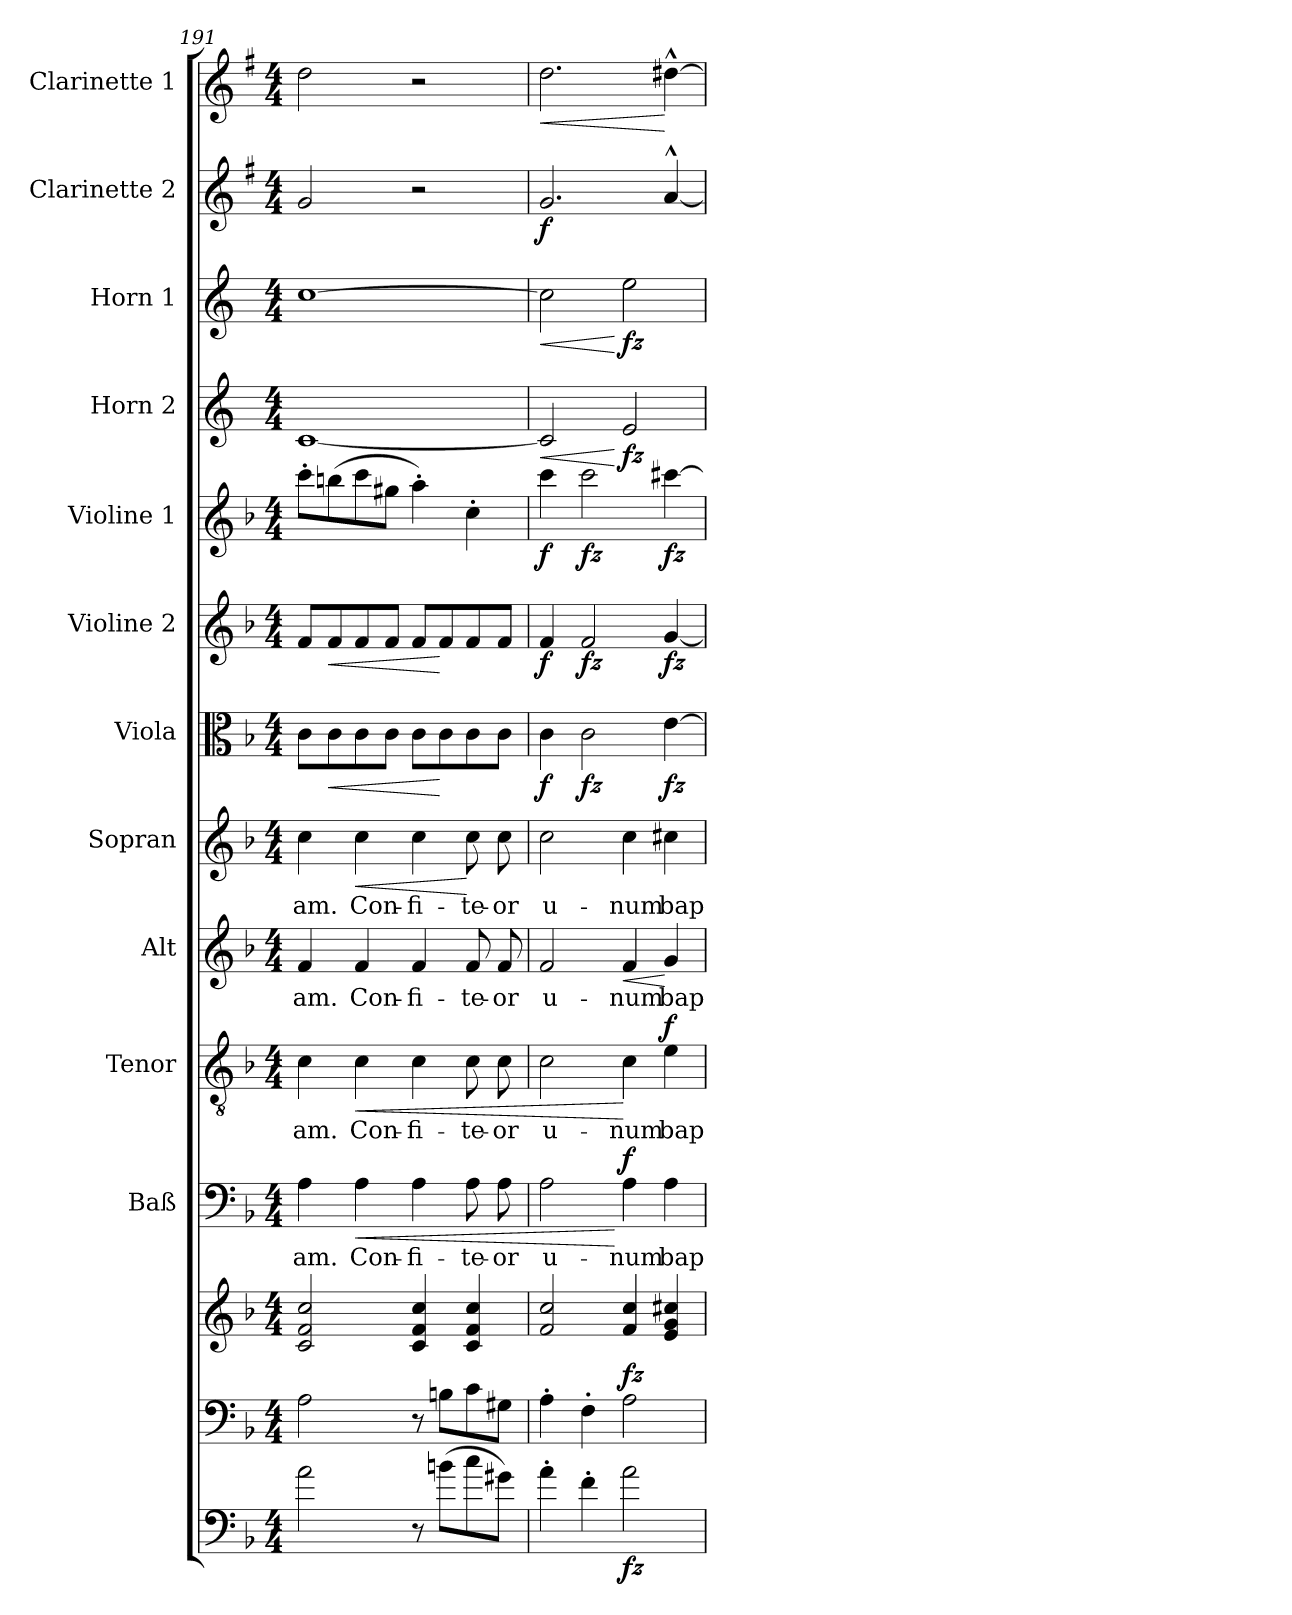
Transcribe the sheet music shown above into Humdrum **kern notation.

**kern	**dynam	**kern	**kern	**dynam	**kern	**text	**dynam	**kern	**text	**dynam	**kern	**text	**dynam	**kern	**text	**dynam	**kern	**dynam	**kern	**dynam	**kern	**dynam	**kern	**dynam	**kern	**dynam	**kern	**dynam	**kern	**dynam
*part13	*part13	*part12	*part12	*part12	*part11	*part11	*part11	*part10	*part10	*part10	*part9	*part9	*part9	*part8	*part8	*part8	*part7	*part7	*part6	*part6	*part5	*part5	*part4	*part4	*part3	*part3	*part2	*part2	*part1	*part1
*staff14	*staff14	*staff13	*staff12	*staff12/13	*staff11	*staff11	*staff11	*staff10	*staff10	*staff10	*staff9	*staff9	*staff9	*staff8	*staff8	*staff8	*staff7	*staff7	*staff6	*staff6	*staff5	*staff5	*staff4	*staff4	*staff3	*staff3	*staff2	*staff2	*staff1	*staff1
*	*	*	*	*	*I"Baß	*	*	*I"Tenor	*	*	*I"Alt	*	*	*I"Sopran	*	*	*I"Viola	*	*I"Violine 2	*	*I"Violine 1	*	*I"Horn 2	*	*I"Horn 1	*	*I"Clarinette 2	*	*I"Clarinette 1	*
*	*	*	*	*	*I'Baß	*	*	*I'Ten	*	*	*I'Alt	*	*	*I'Sop	*	*	*I'Vla.	*	*I'Vln. 2	*	*I'Vln. 1	*	*I'Hrn. 2	*	*I'Hrn. 1	*	*	*	*	*
*clefF4	*	*clefF4	*clefG2	*	*clefF4	*	*	*clefGv2	*	*	*clefG2	*	*	*clefG2	*	*	*clefC3	*	*clefG2	*	*clefG2	*	*clefG2	*	*clefG2	*	*clefG2	*	*clefG2	*
*ITrd7c12	*	*	*	*	*	*	*	*	*	*	*	*	*	*	*	*	*	*	*	*	*	*	*ITrd4c7	*	*ITrd4c7	*	*ITrd1c2	*	*ITrd1c2	*
*k[b-]	*	*k[b-]	*k[b-]	*	*k[b-]	*	*	*k[b-]	*	*	*k[b-]	*	*	*k[b-]	*	*	*k[b-]	*	*k[b-]	*	*k[b-]	*	*k[b-]	*	*k[b-]	*	*k[b-]	*	*k[b-]	*
*F:	*	*F:	*F:	*	*F:	*	*	*F:	*	*	*F:	*	*	*F:	*	*	*F:	*	*F:	*	*F:	*	*F:	*	*F:	*	*F:	*	*F:	*
*M4/4	*	*M4/4	*M4/4	*	*M4/4	*	*	*M4/4	*	*	*M4/4	*	*	*M4/4	*	*	*M4/4	*	*M4/4	*	*M4/4	*	*M4/4	*	*M4/4	*	*M4/4	*	*M4/4	*
=191	=191	=191	=191	=191	=191	=191	=191	=191	=191	=191	=191	=191	=191	=191	=191	=191	=191	=191	=191	=191	=191	=191	=191	=191	=191	=191	=191	=191	=191	=191
!	!	!	!	!	!	!LO:LY:b	!	!	!LO:LY:b	!	!	!LO:LY:b	!	!	!LO:LY:b	!	!	!	!	!	!	!	!	!	!	!	!	!	!	!
2A\	.	2A\	2c/ 2f/ 2cc/	.	4A\	-am.	.	4c\	-am.	.	4f/	-am.	.	4cc\	-am.	.	8c\L	.	8f/L	.	8ccc'>\L	.	[1F	.	[1f	.	2f/	.	2cc\	.
!	!	!	!	!	!	!	!	!	!	!	!	!	!	!	!	!	!	!LO:HP:b	!	!LO:HP:b	!	!	!	!	!	!	!	!	!	!
.	.	.	.	.	.	.	.	.	.	.	.	.	.	.	.	.	8c\	<	8f/	<	(>8bbn\	.	.	.	.	.	.	.	.	.
!	!	!	!	!	!	!LO:LY:b	!LO:HP:b	!	!LO:LY:b	!LO:HP:b	!	!LO:LY:b	!	!	!LO:LY:b	!LO:HP:b	!	!	!	!	!	!	!	!	!	!	!	!	!	!
.	.	.	.	.	4A\	Con-	<	4c\	Con-	<	4f/	Con-	.	4cc\	Con-	<	8c\	.	8f/	.	8ccc\	.	.	.	.	.	.	.	.	.
.	.	.	.	.	.	.	.	.	.	.	.	.	.	.	.	.	8c\J	.	8f/J	.	8gg#X\J	.	.	.	.	.	.	.	.	.
!	!	!	!	!	!	!LO:LY:b	!	!	!LO:LY:b	!	!	!LO:LY:b	!	!	!LO:LY:b	!	!	!	!	!	!	!	!	!	!	!	!	!	!	!
8r	.	8r	4c/ 4f/ 4cc/	.	4A\	-fi-	.	4c\	-fi-	.	4f/	-fi-	.	4cc\	-fi-	.	8c\L	.	8f/L	.	4aa'>\)	.	.	.	.	.	2r	.	2r	.
(>8Bn\L	.	8Bn\L	.	.	.	.	.	.	.	.	.	.	.	.	.	.	8c\	[	8f/	[	.	.	.	.	.	.	.	.	.	.
!	!	!	!	!	!	!LO:LY:b	!	!	!LO:LY:b	!	!	!LO:LY:b	!	!	!LO:LY:b	!	!	!	!	!	!	!	!	!	!	!	!	!	!	!
8c\	.	8c\	4c/ 4f/ 4cc/	.	8A\	-te-	.	8c\	-te-	.	8f/	-te-	.	8cc\	-te-	[	8c\	.	8f/	.	4cc'>\	.	.	.	.	.	.	.	.	.
!	!	!	!	!	!	!LO:LY:b	!	!	!LO:LY:b	!	!	!LO:LY:b	!	!	!LO:LY:b	!	!	!	!	!	!	!	!	!	!	!	!	!	!	!
8G#X\J)	.	8G#X\J	.	.	8A\	-or	.	8c\	-or	.	8f/	-or	.	8cc\	-or	.	8c\J	.	8f/J	.	.	.	.	.	.	.	.	.	.	.
=192	=192	=192	=192	=192	=192	=192	=192	=192	=192	=192	=192	=192	=192	=192	=192	=192	=192	=192	=192	=192	=192	=192	=192	=192	=192	=192	=192	=192	=192	=192
!	!	!	!	!	!	!LO:LY:b	!	!	!LO:LY:b	!	!	!LO:LY:b	!	!	!LO:LY:b	!	!	!LO:DY:b	!	!LO:DY:b	!	!LO:DY:b	!	!LO:HP:b	!	!LO:HP:b	!	!LO:DY:b	!	!LO:HP:b
4A'>\	.	4A'>\	2f/ 2cc/	.	2A\	u-	.	2c\	u-	.	2f/	u-	.	2cc\	u-	.	4c\	f	4f/	f	4ccc\	f	2F/]	<	2f\]	<	2.f/	f	2.cc\	<
!	!	!	!	!	!	!	!	!	!	!	!	!	!	!	!	!	!	!LO:DY:b	!	!LO:DY:b	!	!LO:DY:b	!	!	!	!	!	!	!	!
4F'>\	.	4F'>\	.	.	.	.	.	.	.	.	.	.	.	.	.	.	2c\	fz	2f/	fz	2ccc\	fz	.	.	.	.	.	.	.	.
!	!LO:DY:b	!	!	!LO:DY:a=2	!	!LO:LY:b	!LO:DY:n=1:a	!	!LO:LY:b	!	!	!LO:LY:b	!LO:HP:b	!	!LO:LY:b	!	!	!	!	!	!	!	!	!LO:DY:n=1:b	!	!LO:DY:n=1:b	!	!	!	!
2A\	fz	2A\	4f/ 4cc/	fz	4A\	-num	[ f	4c\	-num	[	4f/	-num	<	4cc\	-num	.	.	.	.	.	.	.	2A/	[ fz	2a\	[ fz	.	.	.	.
!	!	!	!	!	!	!LO:LY:b	!	!	!LO:LY:b	!LO:DY:a	!	!LO:LY:b	!	!	!LO:LY:b	!	!	!LO:DY:b	!	!LO:DY:b	!	!LO:DY:b	!	!	!	!	!	!	!	!
.	.	.	4e/ 4g/ 4cc#X/	.	4A\	bap-	.	4e\	bap-	f	4g/	bap-	[	4cc#X\	bap-	.	[4e\	fz	[4g/	fz	[4ccc#X\	fz	.	.	.	.	[4g^^>/	.	[4cc#X^^>\	[
=	=	=	=	=	=	=	=	=	=	=	=	=	=	=	=	=	=	=	=	=	=	=	=	=	=	=	=	=	=	=
*-	*-	*-	*-	*-	*-	*-	*-	*-	*-	*-	*-	*-	*-	*-	*-	*-	*-	*-	*-	*-	*-	*-	*-	*-	*-	*-	*-	*-	*-	*-
